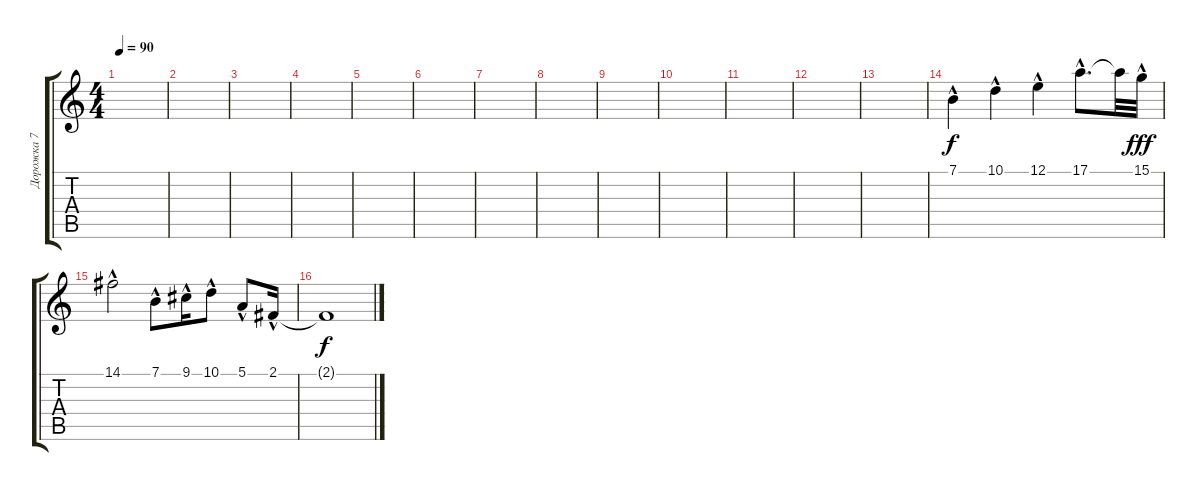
\track ("Дорожка 7" "Дорожка 7") {instrument brasssection}
\staff {score tabs}
\tuning (E4 B3 G3 D3 A2 E2) {hide}
\ts (4 4)
\tempo 90
\clef g2
\ks c
|
|
|
|
|
|
|
|
|
|
|
|
|
7.1{hac}.4 10.1{hac}.4 12.1{hac}.4 17.1{hac}.8{d} 17.1{t}.32{dy f} 15.1{hac}.32{dy fff} |
14.1{hac}.2 7.1{hac}.8 9.1{hac}.16 10.1{hac}.8 5.1{hac}.8 2.1{hac}.16 |
2.1{t}.1{dy f}
